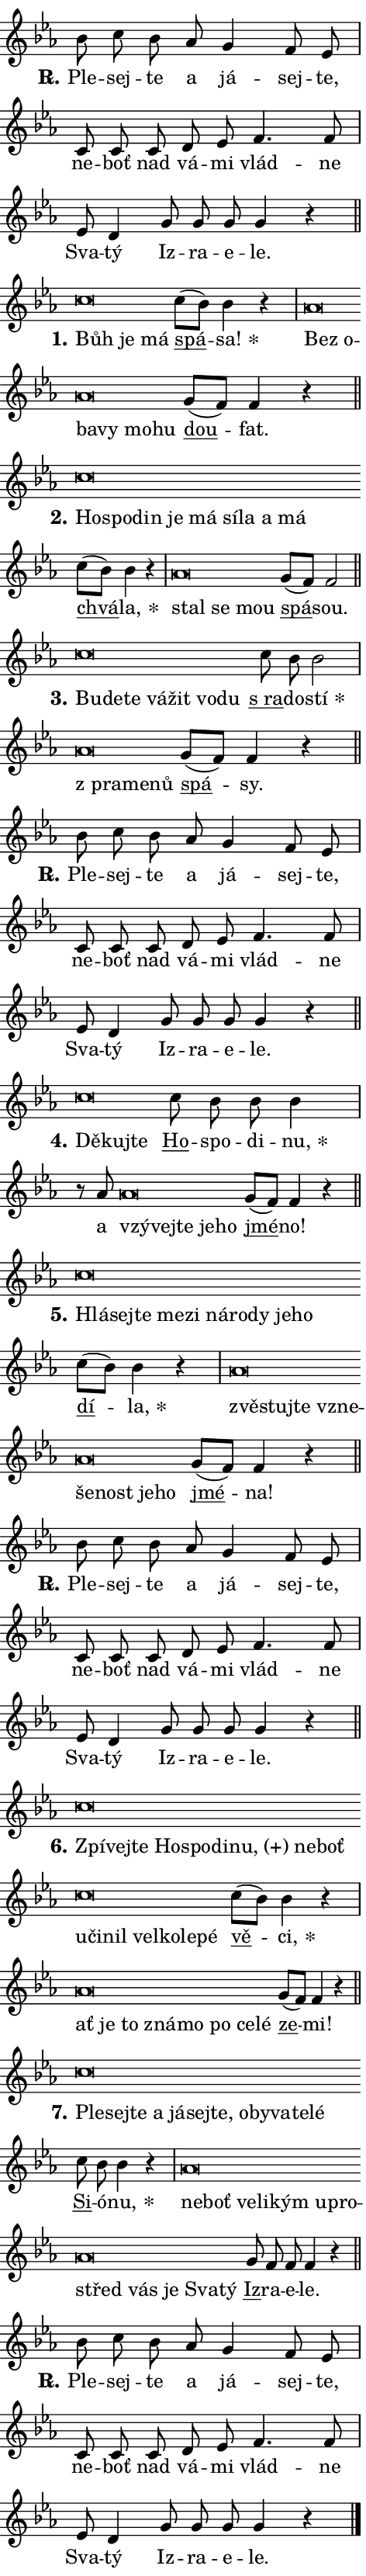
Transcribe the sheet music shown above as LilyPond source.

\version "2.24.0"
\header { tagline = "" }
\paper {
  indent = 0\cm
  top-margin = 0\cm
  right-margin = 0.13\cm % to fit lyric hyphens
  bottom-margin = 0\cm
  left-margin = 0\cm
  paper-width = 8\cm
  page-breaking = #ly:one-page-breaking
  system-system-spacing.basic-distance = #11
  score-system-spacing.basic-distance = #11
  ragged-last = ##f
}


%% Author: Thomas Morley
%% https://lists.gnu.org/archive/html/lilypond-user/2020-05/msg00002.html
#(define (line-position grob)
"Returns position of @var[grob} in current system:
   @code{'start}, if at first time-step
   @code{'end}, if at last time-step
   @code{'middle} otherwise
"
  (let* ((col (ly:item-get-column grob))
         (ln (ly:grob-object col 'left-neighbor))
         (rn (ly:grob-object col 'right-neighbor))
         (col-to-check-left (if (ly:grob? ln) ln col))
         (col-to-check-right (if (ly:grob? rn) rn col))
         (break-dir-left
           (and
             (ly:grob-property col-to-check-left 'non-musical #f)
             (ly:item-break-dir col-to-check-left)))
         (break-dir-right
           (and
             (ly:grob-property col-to-check-right 'non-musical #f)
             (ly:item-break-dir col-to-check-right))))
        (cond ((eqv? 1 break-dir-left) 'start)
              ((eqv? -1 break-dir-right) 'end)
              (else 'middle))))

#(define (tranparent-at-line-position vctor)
  (lambda (grob)
  "Relying on @code{line-position} select the relevant enry from @var{vctor}.
Used to determine transparency,"
    (case (line-position grob)
      ((end) (not (vector-ref vctor 0)))
      ((middle) (not (vector-ref vctor 1)))
      ((start) (not (vector-ref vctor 2))))))

noteHeadBreakVisibility =
#(define-music-function (break-visibility)(vector?)
"Makes @code{NoteHead}s transparent relying on @var{break-visibility}"
#{
  \override NoteHead.transparent =
    #(tranparent-at-line-position break-visibility)
#})

#(define delete-ledgers-for-transparent-note-heads
  (lambda (grob)
    "Reads whether a @code{NoteHead} is transparent.
If so this @code{NoteHead} is removed from @code{'note-heads} from
@var{grob}, which is supposed to be @code{LedgerLineSpanner}.
As a result ledgers are not printed for this @code{NoteHead}"
    (let* ((nhds-array (ly:grob-object grob 'note-heads))
           (nhds-list
             (if (ly:grob-array? nhds-array)
                 (ly:grob-array->list nhds-array)
                 '()))
           ;; Relies on the transparent-property being done before
           ;; Staff.LedgerLineSpanner.after-line-breaking is executed.
           ;; This is fragile ...
           (to-keep
             (remove
               (lambda (nhd)
                 (ly:grob-property nhd 'transparent #f))
               nhds-list)))
      ;; TODO find a better method to iterate over grob-arrays, similiar
      ;; to filter/remove etc for lists
      ;; For now rebuilt from scratch
      (set! (ly:grob-object grob 'note-heads)  '())
      (for-each
        (lambda (nhd)
          (ly:pointer-group-interface::add-grob grob 'note-heads nhd))
        to-keep))))

squashNotes = {
  \override NoteHead.X-extent = #'(-0.2 . 0.2)
  \override NoteHead.Y-extent = #'(-0.75 . 0)
  \override NoteHead.stencil =
    #(lambda (grob)
       (let ((pos (ly:grob-property grob 'staff-position)))
         (begin
           (if (< pos -7) (display "ERROR: Lower brevis then expected\n") (display ""))
           (if (<= pos -6) ly:text-interface::print ly:note-head::print))))
}
unSquashNotes = {
  \revert NoteHead.X-extent
  \revert NoteHead.Y-extent
  \revert NoteHead.stencil
}

hideNotes = \noteHeadBreakVisibility #begin-of-line-visible
unHideNotes = \noteHeadBreakVisibility #all-visible

% work-around for resetting accidentals
% https://lilypond.org/doc/v2.23/Documentation/notation/displaying-rhythms#unmetered-music
cadenzaMeasure = {
  \cadenzaOff
  \partial 1024 s1024
  \cadenzaOn
}

#(define-markup-command (accent layout props text) (markup?)
  "Underline accented syllable"
  (interpret-markup layout props
    #{\markup \override #'(offset . 4.3) \underline { #text }#}))

responsum = \markup \concat {
  "R" \hspace #-1.05 \path #0.1 #'((moveto 0 0.07) (lineto 0.9 0.8)) \hspace #0.05 "."
}

spaceSize = #0.6828661417322834 % exact space size for TeX Gyre Schola

\layout {
  \context {
    \Staff
    \remove "Time_signature_engraver"
    \override LedgerLineSpanner.after-line-breaking = #delete-ledgers-for-transparent-note-heads
  }
  \context {
    \Lyrics {
      \override LyricSpace.minimum-distance = \spaceSize
      \override LyricText.font-name = #"TeX Gyre Schola"
      \override LyricText.font-size = 1
      \override StanzaNumber.font-name = #"TeX Gyre Schola Bold"
      \override StanzaNumber.font-size = 1
    }
  }
  \context {
    \Score 
    \override NoteHead.text =
      #(lambda (grob) 
        (let ((pos (ly:grob-property grob 'staff-position)))
          #{\markup {
            \combine
              \halign #-0.55 \raise #(if (= pos -6) 0 0.5) \override #'(thickness . 2) \draw-line #'(3.2 . 0)
              \musicglyph "noteheads.sM1"
          }#}))
  }
}

% magnetic-lyrics.ily
%
%   written by
%     Jean Abou Samra <jean@abou-samra.fr>
%     Werner Lemberg <wl@gnu.org>
%
%   adapted by
%     Jiri Hon <jiri.hon@gmail.com>
%
% Version 2022-Apr-15

% https://www.mail-archive.com/lilypond-user@gnu.org/msg149350.html

#(define (Left_hyphen_pointer_engraver context)
   "Collect syllable-hyphen-syllable occurrences in lyrics and store
them in properties.  This engraver only looks to the left.  For
example, if the lyrics input is @code{foo -- bar}, it does the
following.

@itemize @bullet
@item
Set the @code{text} property of the @code{LyricHyphen} grob between
@q{foo} and @q{bar} to @code{foo}.

@item
Set the @code{left-hyphen} property of the @code{LyricText} grob with
text @q{foo} to the @code{LyricHyphen} grob between @q{foo} and
@q{bar}.
@end itemize

Use this auxiliary engraver in combination with the
@code{lyric-@/text::@/apply-@/magnetic-@/offset!} hook."
   (let ((hyphen #f)
         (text #f))
     (make-engraver
      (acknowledgers
       ((lyric-syllable-interface engraver grob source-engraver)
        (set! text grob)))
      (end-acknowledgers
       ((lyric-hyphen-interface engraver grob source-engraver)
        ;(when (not (grob::has-interface grob 'lyric-space-interface))
          (set! hyphen grob)));)
      ((stop-translation-timestep engraver)
       (when (and text hyphen)
         (ly:grob-set-object! text 'left-hyphen hyphen))
       (set! text #f)
       (set! hyphen #f)))))

#(define (lyric-text::apply-magnetic-offset! grob)
   "If the space between two syllables is less than the value in
property @code{LyricText@/.details@/.squash-threshold}, move the right
syllable to the left so that it gets concatenated with the left
syllable.

Use this function as a hook for
@code{LyricText@/.after-@/line-@/breaking} if the
@code{Left_@/hyphen_@/pointer_@/engraver} is active."
   (let ((hyphen (ly:grob-object grob 'left-hyphen #f)))
     (when hyphen
       (let ((left-text (ly:spanner-bound hyphen LEFT)))
         (when (grob::has-interface left-text 'lyric-syllable-interface)
           (let* ((common (ly:grob-common-refpoint grob left-text X))
                  (this-x-ext (ly:grob-extent grob common X))
                  (left-x-ext
                   (begin
                     ;; Trigger magnetism for left-text.
                     (ly:grob-property left-text 'after-line-breaking)
                     (ly:grob-extent left-text common X)))
                  ;; `delta` is the gap width between two syllables.
                  (delta (- (interval-start this-x-ext)
                            (interval-end left-x-ext)))
                  (details (ly:grob-property grob 'details))
                  (threshold (assoc-get 'squash-threshold details 0.2)))
             (when (< delta threshold)
               (let* (;; We have to manipulate the input text so that
                      ;; ligatures crossing syllable boundaries are not
                      ;; disabled.  For languages based on the Latin
                      ;; script this is essentially a beautification.
                      ;; However, for non-Western scripts it can be a
                      ;; necessity.
                      (lt (ly:grob-property left-text 'text))
                      (rt (ly:grob-property grob 'text))
                      (is-space (grob::has-interface hyphen 'lyric-space-interface))
                      (space (if is-space " " ""))
                      (extra-delta (if is-space spaceSize 0))
                      ;; Append new syllable.
                      (ltrt-space (if (and (string? lt) (string? rt))
                                (string-append lt space rt)
                                (make-concat-markup (list lt space rt))))
                      ;; Right-align `ltrt` to the right side.
                      (ltrt-space-markup (grob-interpret-markup
                               grob
                               (make-translate-markup
                                (cons (interval-length this-x-ext) 0)
                                (make-right-align-markup ltrt-space)))))
                 (begin
                   ;; Don't print `left-text`.
                   (ly:grob-set-property! left-text 'stencil #f)
                   ;; Set text and stencil (which holds all collected
                   ;; syllables so far) and shift it to the left.
                   (ly:grob-set-property! grob 'text ltrt-space)
                   (ly:grob-set-property! grob 'stencil ltrt-space-markup)
                   (ly:grob-translate-axis! grob (- (- delta extra-delta)) X))))))))))


#(define (lyric-hyphen::displace-bounds-first grob)
   ;; Make very sure this callback isn't triggered too early.
   (let ((left (ly:spanner-bound grob LEFT))
         (right (ly:spanner-bound grob RIGHT)))
     (ly:grob-property left 'after-line-breaking)
     (ly:grob-property right 'after-line-breaking)
     (ly:lyric-hyphen::print grob)))

squashThreshold = #0.4

\layout {
  \context {
    \Lyrics
    \consists #Left_hyphen_pointer_engraver
    \override LyricText.after-line-breaking =
      #lyric-text::apply-magnetic-offset!
    \override LyricHyphen.stencil = #lyric-hyphen::displace-bounds-first
    \override LyricText.details.squash-threshold = \squashThreshold
    \override LyricHyphen.minimum-distance = 0
    \override LyricHyphen.minimum-length = \squashThreshold
  }
}

squashText = \override LyricText.details.squash-threshold = 9999
unSquashText = \override LyricText.details.squash-threshold = \squashThreshold

leftText = \override LyricText.self-alignment-X = #LEFT
unLeftText = \revert LyricText.self-alignment-X

starOffset = #(lambda (grob) 
                (let ((x_offset (ly:self-alignment-interface::aligned-on-x-parent grob)))
                  (if (= x_offset 0) 0 (+ x_offset 1.2))))

star = #(define-music-function (syllable)(string?)
"Append star separator at the end of a syllable"
#{
  \once \override LyricText.X-offset = #starOffset
  \lyricmode { \markup {
    #syllable
    \override #'((font-name . "TeX Gyre Schola Bold")) \hspace #0.2 \lower #0.65 \larger "*"
  } }
#})

starAccent = #(define-music-function (syllable)(string?)
"Append star separator at the end of a syllable and make accent"
#{
  \once \override LyricText.X-offset = #starOffset
  \lyricmode { \markup {
    \accent #syllable
    \override #'((font-name . "TeX Gyre Schola Bold")) \hspace #0.2 \lower #0.65 \larger "*"
  } }
#})

breath = #(define-music-function (syllable)(string?)
"Append breathing indicator at the end of a syllable"
#{
  \lyricmode { \markup { #syllable "+" } }
#})

optionalBreath = #(define-music-function (syllable)(string?)
"Append optional breathing indicator at the end of a syllable"
#{
  \lyricmode { \markup { #syllable "(+)" } }
#})


\score {
    <<
        \new Voice = "melody" { \cadenzaOn \key es \major \relative { bes'8 c bes as g4 f8 es \cadenzaMeasure \bar "|" c c \bar "" c d es \bar "" f4. f8 \cadenzaMeasure \bar "|" es d4 \bar "" g8 g g g4 r \cadenzaMeasure \bar "||" \break } }
        \new Lyrics \lyricsto "melody" { \lyricmode { \set stanza = \responsum
Ple -- sej -- te a já -- sej -- te, ne -- boť nad vá -- mi vlád -- ne Sva -- tý Iz -- ra -- e -- le. } }
    >>
    \layout {}
}

\score {
    <<
        \new Voice = "melody" { \cadenzaOn \key es \major \relative { \squashNotes c''\breve*1/16 \hideNotes \breve*1/16 \breve*1/16 \bar "" \unHideNotes \unSquashNotes \bar "" c8[( bes)] bes4 r \cadenzaMeasure \bar "|" \squashNotes as\breve*1/16 \hideNotes \breve*1/16 \bar "" \breve*1/16 \bar "" \breve*1/16 \bar "" \breve*1/16 \breve*1/16 \bar "" \unHideNotes \unSquashNotes \bar "" g8[( f)] f4 r \cadenzaMeasure \bar "||" \break } }
        \new Lyrics \lyricsto "melody" { \lyricmode { \set stanza = "1."
\leftText Bůh \squashText je má \unLeftText \unSquashText \markup \accent spá -- \star sa! \leftText Bez \squashText o -- ba -- vy mo -- hu \unLeftText \unSquashText \markup \accent dou -- fat. } }
    >>
    \layout {}
}

\score {
    <<
        \new Voice = "melody" { \cadenzaOn \key es \major \relative { \squashNotes c''\breve*1/16 \hideNotes \breve*1/16 \bar "" \breve*1/16 \bar "" \breve*1/16 \bar "" \breve*1/16 \bar "" \breve*1/16 \bar "" \breve*1/16 \bar "" \breve*1/16 \breve*1/16 \bar "" \unHideNotes \unSquashNotes \bar "" c8[( bes)] bes4 r \cadenzaMeasure \bar "|" \squashNotes as\breve*1/16 \hideNotes \breve*1/16 \breve*1/16 \bar "" \unHideNotes \unSquashNotes \bar "" g8[( f)] f2 \cadenzaMeasure \bar "||" \break } }
        \new Lyrics \lyricsto "melody" { \lyricmode { \set stanza = "2."
\leftText Ho -- \squashText spo -- din je má sí -- la a má \unLeftText \unSquashText \markup \accent chvá -- \star la, \leftText stal \squashText se mou \unLeftText \unSquashText \markup \accent spá -- sou. } }
    >>
    \layout {}
}

\score {
    <<
        \new Voice = "melody" { \cadenzaOn \key es \major \relative { \squashNotes c''\breve*1/16 \hideNotes \breve*1/16 \bar "" \breve*1/16 \bar "" \breve*1/16 \bar "" \breve*1/16 \bar "" \breve*1/16 \breve*1/16 \bar "" \unHideNotes \unSquashNotes \bar "" c8 bes bes2 \cadenzaMeasure \bar "|" \squashNotes as\breve*1/16 \hideNotes \breve*1/16 \breve*1/16 \bar "" \unHideNotes \unSquashNotes \bar "" g8[( f)] f4 r \cadenzaMeasure \bar "||" \break } }
        \new Lyrics \lyricsto "melody" { \lyricmode { \set stanza = "3."
\leftText Bu -- \squashText de -- te vá -- žit vo -- du \unLeftText \unSquashText \markup \accent "s ra" -- do -- \star stí \leftText "z pra" -- \squashText me -- nů \unLeftText \unSquashText \markup \accent spá -- sy. } }
    >>
    \layout {}
}

\score {
    <<
        \new Voice = "melody" { \cadenzaOn \key es \major \relative { bes'8 c bes as g4 f8 es \cadenzaMeasure \bar "|" c c \bar "" c d es \bar "" f4. f8 \cadenzaMeasure \bar "|" es d4 \bar "" g8 g g g4 r \cadenzaMeasure \bar "||" \break } }
        \new Lyrics \lyricsto "melody" { \lyricmode { \set stanza = \responsum
Ple -- sej -- te a já -- sej -- te, ne -- boť nad vá -- mi vlád -- ne Sva -- tý Iz -- ra -- e -- le. } }
    >>
    \layout {}
}

\score {
    <<
        \new Voice = "melody" { \cadenzaOn \key es \major \relative { \squashNotes c''\breve*1/16 \hideNotes \breve*1/16 \breve*1/16 \bar "" \unHideNotes \unSquashNotes \bar "" c8 bes bes bes4 \cadenzaMeasure \bar "|" r8 as \squashNotes as\breve*1/16 \hideNotes \breve*1/16 \bar "" \breve*1/16 \bar "" \breve*1/16 \breve*1/16 \bar "" \unHideNotes \unSquashNotes \bar "" g8[( f)] f4 r \cadenzaMeasure \bar "||" \break } }
        \new Lyrics \lyricsto "melody" { \lyricmode { \set stanza = "4."
\leftText Dě -- \squashText kuj -- te \unLeftText \unSquashText \markup \accent Ho -- spo -- di -- \star nu, a \leftText vzý -- \squashText vej -- te je -- ho \unLeftText \unSquashText \markup \accent jmé -- no! } }
    >>
    \layout {}
}

\score {
    <<
        \new Voice = "melody" { \cadenzaOn \key es \major \relative { \squashNotes c''\breve*1/16 \hideNotes \breve*1/16 \bar "" \breve*1/16 \bar "" \breve*1/16 \bar "" \breve*1/16 \bar "" \breve*1/16 \bar "" \breve*1/16 \bar "" \breve*1/16 \bar "" \breve*1/16 \breve*1/16 \bar "" \unHideNotes \unSquashNotes \bar "" c8[( bes)] bes4 r \cadenzaMeasure \bar "|" \squashNotes as\breve*1/16 \hideNotes \breve*1/16 \bar "" \breve*1/16 \bar "" \breve*1/16 \bar "" \breve*1/16 \bar "" \breve*1/16 \bar "" \breve*1/16 \breve*1/16 \bar "" \unHideNotes \unSquashNotes \bar "" g8[( f)] f4 r \cadenzaMeasure \bar "||" \break } }
        \new Lyrics \lyricsto "melody" { \lyricmode { \set stanza = "5."
\leftText Hlá -- \squashText sej -- te me -- zi ná -- ro -- dy je -- ho \unLeftText \unSquashText \markup \accent dí -- \star la, \leftText zvě -- \squashText stuj -- te vzne -- še -- nost je -- ho \unLeftText \unSquashText \markup \accent jmé -- na! } }
    >>
    \layout {}
}

\score {
    <<
        \new Voice = "melody" { \cadenzaOn \key es \major \relative { bes'8 c bes as g4 f8 es \cadenzaMeasure \bar "|" c c \bar "" c d es \bar "" f4. f8 \cadenzaMeasure \bar "|" es d4 \bar "" g8 g g g4 r \cadenzaMeasure \bar "||" \break } }
        \new Lyrics \lyricsto "melody" { \lyricmode { \set stanza = \responsum
Ple -- sej -- te a já -- sej -- te, ne -- boť nad vá -- mi vlád -- ne Sva -- tý Iz -- ra -- e -- le. } }
    >>
    \layout {}
}

\score {
    <<
        \new Voice = "melody" { \cadenzaOn \key es \major \relative { \squashNotes c''\breve*1/16 \hideNotes \breve*1/16 \bar "" \breve*1/16 \bar "" \breve*1/16 \bar "" \breve*1/16 \bar "" \breve*1/16 \bar "" \breve*1/16 \bar "" \breve*1/16 \bar "" \breve*1/16 \bar "" \breve*1/16 \bar "" \breve*1/16 \bar "" \breve*1/16 \bar "" \breve*1/16 \bar "" \breve*1/16 \bar "" \breve*1/16 \breve*1/16 \bar "" \unHideNotes \unSquashNotes \bar "" c8[( bes)] bes4 r \cadenzaMeasure \bar "|" \squashNotes as\breve*1/16 \hideNotes \breve*1/16 \bar "" \breve*1/16 \bar "" \breve*1/16 \bar "" \breve*1/16 \bar "" \breve*1/16 \bar "" \breve*1/16 \breve*1/16 \bar "" \unHideNotes \unSquashNotes \bar "" g8[( f)] f4 r \cadenzaMeasure \bar "||" \break } }
        \new Lyrics \lyricsto "melody" { \lyricmode { \set stanza = "6."
\leftText Zpí -- \squashText vej -- te Ho -- spo -- di -- \optionalBreath nu, ne -- boť u -- či -- nil vel -- ko -- le -- pé \unLeftText \unSquashText \markup \accent vě -- \star ci, \leftText ať \squashText je to zná -- mo po ce -- lé \unLeftText \unSquashText \markup \accent ze -- mi! } }
    >>
    \layout {}
}

\score {
    <<
        \new Voice = "melody" { \cadenzaOn \key es \major \relative { \squashNotes c''\breve*1/16 \hideNotes \breve*1/16 \bar "" \breve*1/16 \bar "" \breve*1/16 \bar "" \breve*1/16 \bar "" \breve*1/16 \bar "" \breve*1/16 \bar "" \breve*1/16 \bar "" \breve*1/16 \bar "" \breve*1/16 \bar "" \breve*1/16 \breve*1/16 \bar "" \unHideNotes \unSquashNotes \bar "" c8 bes bes4 r \cadenzaMeasure \bar "|" \squashNotes as\breve*1/16 \hideNotes \breve*1/16 \bar "" \breve*1/16 \bar "" \breve*1/16 \bar "" \breve*1/16 \bar "" \breve*1/16 \bar "" \breve*1/16 \bar "" \breve*1/16 \bar "" \breve*1/16 \bar "" \breve*1/16 \bar "" \breve*1/16 \breve*1/16 \bar "" \unHideNotes \unSquashNotes \bar "" g8 f f f4 r \cadenzaMeasure \bar "||" \break } }
        \new Lyrics \lyricsto "melody" { \lyricmode { \set stanza = "7."
\leftText Ple -- \squashText sej -- te a já -- sej -- te, o -- by -- va -- te -- lé \unLeftText \unSquashText \markup \accent Si -- ó -- \star nu, \leftText ne -- \squashText boť ve -- li -- kým u -- pro -- střed vás je Sva -- tý \unLeftText \unSquashText \markup \accent Iz -- ra -- e -- le. } }
    >>
    \layout {}
}

\score {
    <<
        \new Voice = "melody" { \cadenzaOn \key es \major \relative { bes'8 c bes as g4 f8 es \cadenzaMeasure \bar "|" c c \bar "" c d es \bar "" f4. f8 \cadenzaMeasure \bar "|" es d4 \bar "" g8 g g g4 r \cadenzaMeasure \bar "||" \break } \bar "|." }
        \new Lyrics \lyricsto "melody" { \lyricmode { \set stanza = \responsum
Ple -- sej -- te a já -- sej -- te, ne -- boť nad vá -- mi vlád -- ne Sva -- tý Iz -- ra -- e -- le. } }
    >>
    \layout {}
}
